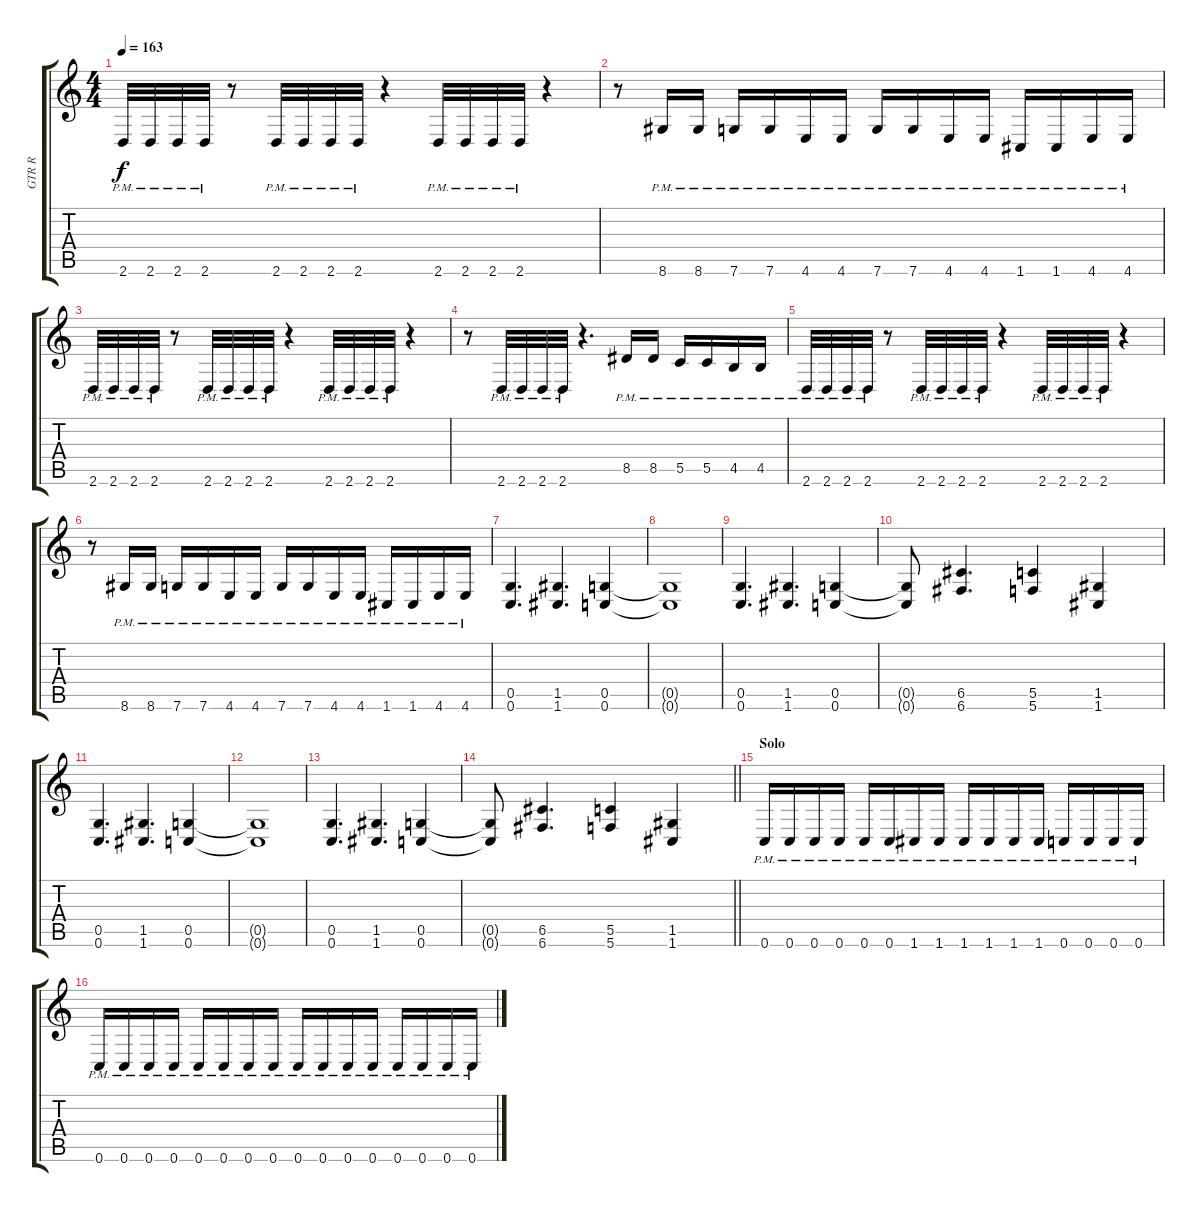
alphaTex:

\track ("GTR R" "GTR R") {instrument overdrivenguitar}
\staff {score tabs}
\tuning (D4 A3 F3 C3 G2 C2) {hide}
\ts (4 4)
\tempo 163
\clef g2
\ks c
2.6{pm}.32{dy f} 2.6{pm}.32 2.6{pm}.32 2.6{pm}.32 r.8 2.6{pm}.32 2.6{pm}.32 2.6{pm}.32 2.6{pm}.32 r.4 2.6{pm}.32 2.6{pm}.32 2.6{pm}.32 2.6{pm}.32 r.4 |
r.8 8.6{pm}.16 8.6{pm}.16 7.6{pm}.16 7.6{pm}.16 4.6{pm}.16 4.6{pm}.16 7.6{pm}.16 7.6{pm}.16 4.6{pm}.16 4.6{pm}.16 1.6{pm}.16 1.6{pm}.16 4.6{pm}.16 4.6{pm}.16 |
2.6{pm}.32 2.6{pm}.32 2.6{pm}.32 2.6{pm}.32 r.8 2.6{pm}.32 2.6{pm}.32 2.6{pm}.32 2.6{pm}.32 r.4 2.6{pm}.32 2.6{pm}.32 2.6{pm}.32 2.6{pm}.32 r.4 |
r.8 2.6{pm}.32 2.6{pm}.32 2.6{pm}.32 2.6{pm}.32 r.4{d} 8.5{pm}.16 8.5{pm}.16 5.5{pm}.16 5.5{pm}.16 4.5{pm}.16 4.5{pm}.16 |
2.6{pm}.32 2.6{pm}.32 2.6{pm}.32 2.6{pm}.32 r.8 2.6{pm}.32 2.6{pm}.32 2.6{pm}.32 2.6{pm}.32 r.4 2.6{pm}.32 2.6{pm}.32 2.6{pm}.32 2.6{pm}.32 r.4 |
r.8 8.6{pm}.16 8.6{pm}.16 7.6{pm}.16 7.6{pm}.16 4.6{pm}.16 4.6{pm}.16 7.6{pm}.16 7.6{pm}.16 4.6{pm}.16 4.6{pm}.16 1.6{pm}.16 1.6{pm}.16 4.6{pm}.16 4.6{pm}.16 |
(0.5 0.6).4{d} (1.5 1.6).4{d} (0.5 0.6).4 |
(0.5{t} 0.6{t}).1 |
(0.5 0.6).4{d} (1.5 1.6).4{d} (0.5 0.6).4 |
(0.5{t} 0.6{t}).8 (6.5 6.6).4{d} (5.5 5.6).4 (1.5 1.6).4 |
(0.5 0.6).4{d} (1.5 1.6).4{d} (0.5 0.6).4 |
(0.5{t} 0.6{t}).1 |
(0.5 0.6).4{d} (1.5 1.6).4{d} (0.5 0.6).4 |
\barLineRight lightlight
(0.5{t} 0.6{t}).8 (6.5 6.6).4{d} (5.5 5.6).4 (1.5 1.6).4 |
\section ("" "Solo")
0.6{pm}.16 0.6{pm}.16 0.6{pm}.16 0.6{pm}.16 0.6{pm}.16 0.6{pm}.16 1.6{pm}.16 1.6{pm}.16 1.6{pm}.16 1.6{pm}.16 1.6{pm}.16 1.6{pm}.16 0.6{pm}.16 0.6{pm}.16 0.6{pm}.16 0.6{pm}.16 |
0.6{pm}.16 0.6{pm}.16 0.6{pm}.16 0.6{pm}.16 0.6{pm}.16 0.6{pm}.16 0.6{pm}.16 0.6{pm}.16 0.6{pm}.16 0.6{pm}.16 0.6{pm}.16 0.6{pm}.16 0.6{pm}.16 0.6{pm}.16 0.6{pm}.16 0.6{pm}.16
